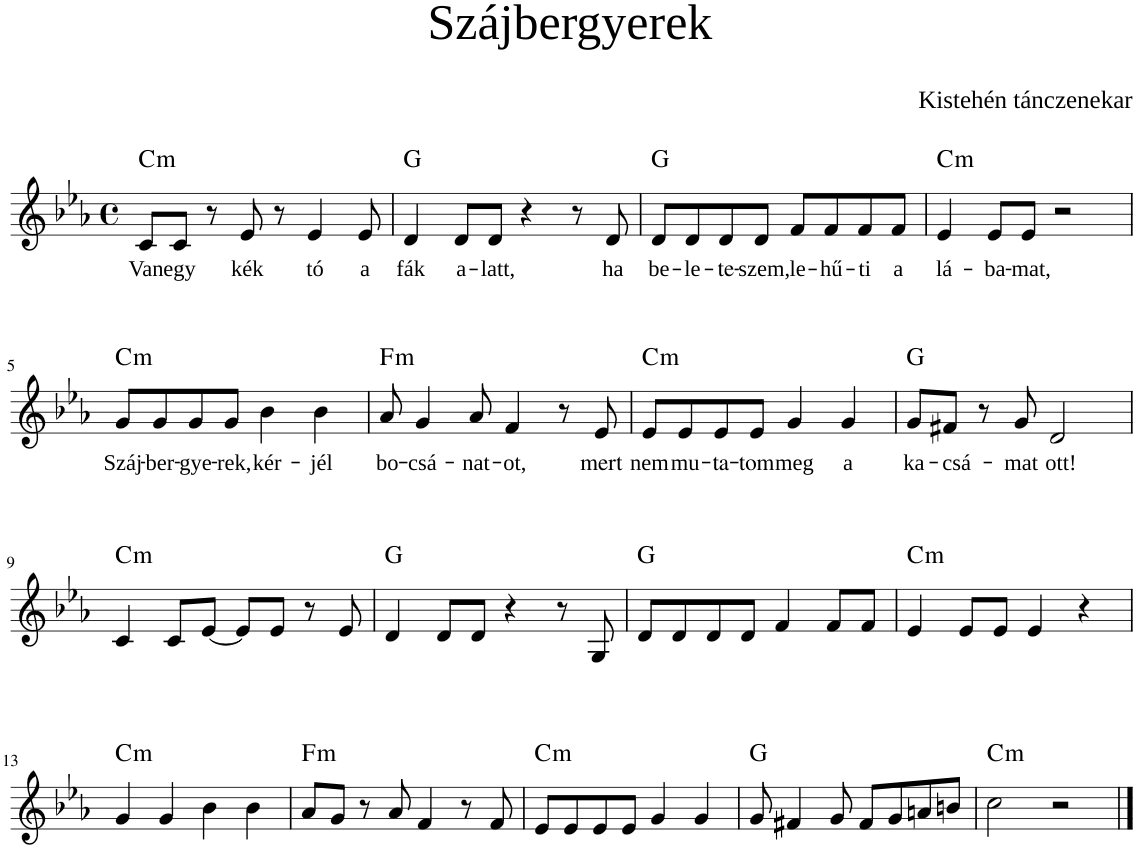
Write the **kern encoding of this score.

**kern	**text	**harte
*part1	*part1	*part1
*staff1	*staff1	*
*I"Piano	*	*
*I'Pno	*	*
*clefG2	*	*
*k[b-e-a-]	*	*
*M4/4	*	*
*met(c)	*	*
=1	=1	=1
!	!LO:LY:b	!LO:H:kt=m
8c/L	Van	C:min
!	!LO:LY:b	!
8c/J	egy	.
8r	.	.
!	!LO:LY:b	!
8e-/	kék	.
8r	.	.
!	!LO:LY:b	!
4e-/	tó	.
!	!LO:LY:b	!
8e-/	a	.
=2	=2	=2
!	!LO:LY:b	!LO:H:kt=N.C.
4d/	fák	N
!	!LO:LY:b	!
8d/L	a-	.
!	!LO:LY:b	!
8d/J	-latt,	.
4r	.	.
8r	.	.
!	!LO:LY:b	!
8d/	ha	.
=3	=3	=3
!	!LO:LY:b	!LO:H:kt=N.C.
8d/L	be-	N
!	!LO:LY:b	!
8d/	-le-	.
!	!LO:LY:b	!
8d/	-te-	.
!	!LO:LY:b	!
8d/J	-szem,	.
!	!LO:LY:b	!
8f/L	le-	.
!	!LO:LY:b	!
8f/	-hű-	.
!	!LO:LY:b	!
8f/	-ti	.
!	!LO:LY:b	!
8f/J	a	.
=4	=4	=4
!	!LO:LY:b	!LO:H:kt=m
4e-/	lá-	C:min
!	!LO:LY:b	!
8e-/L	-ba-	.
!	!LO:LY:b	!
8e-/J	-mat,	.
2r	.	.
!!LO:LB:g=z
=5	=5	=5
!	!LO:LY:b	!LO:H:kt=m
8g/L	Száj-	C:min
!	!LO:LY:b	!
8g/	-ber-	.
!	!LO:LY:b	!
8g/	-gye-	.
!	!LO:LY:b	!
8g/J	-rek,	.
!	!LO:LY:b	!
4b-\	kér-	.
!	!LO:LY:b	!
4b-\	-jél	.
=6	=6	=6
!	!LO:LY:b	!LO:H:kt=m
8a-/	bo-	F:min
!	!LO:LY:b	!
4g/	-csá-	.
!	!LO:LY:b	!
8a-/	-nat-	.
!	!LO:LY:b	!
4f/	-ot,	.
8r	.	.
!	!LO:LY:b	!
8e-/	mert	.
=7	=7	=7
!	!LO:LY:b	!LO:H:kt=m
8e-/L	nem	C:min
!	!LO:LY:b	!
8e-/	mu-	.
!	!LO:LY:b	!
8e-/	-ta-	.
!	!LO:LY:b	!
8e-/J	-tom	.
!	!LO:LY:b	!
4g/	meg	.
!	!LO:LY:b	!
4g/	a	.
=8	=8	=8
!	!LO:LY:b	!LO:H:kt=N.C.
8g/L	ka-	N
!	!LO:LY:b	!
8f#X/J	-csá-	.
8r	.	.
!	!LO:LY:b	!
8g/	-mat	.
!	!LO:LY:b	!
2d/	ott!	.
!!LO:LB:g=z
=9	=9	=9
!	!	!LO:H:kt=m
4c/	.	C:min
8c/L	.	.
[8e-/J	.	.
8e-/L]	.	.
8e-/J	.	.
8r	.	.
8e-/	.	.
=10	=10	=10
!	!	!LO:H:kt=N.C.
4d/	.	N
8d/L	.	.
8d/J	.	.
4r	.	.
8r	.	.
8G/	.	.
=11	=11	=11
!	!	!LO:H:kt=N.C.
8d/L	.	N
8d/	.	.
8d/	.	.
8d/J	.	.
4f/	.	.
8f/L	.	.
8f/J	.	.
=12	=12	=12
!	!	!LO:H:kt=m
4e-/	.	C:min
8e-/L	.	.
8e-/J	.	.
4e-/	.	.
4r	.	.
!!LO:LB:g=z
=13	=13	=13
!	!	!LO:H:kt=m
4g/	.	C:min
4g/	.	.
4b-\	.	.
4b-\	.	.
=14	=14	=14
!	!	!LO:H:kt=m
8a-/L	.	F:min
8g/J	.	.
8r	.	.
8a-/	.	.
4f/	.	.
8r	.	.
8f/	.	.
=15	=15	=15
!	!	!LO:H:kt=m
8e-/L	.	C:min
8e-/	.	.
8e-/	.	.
8e-/J	.	.
4g/	.	.
4g/	.	.
=16	=16	=16
!	!	!LO:H:kt=N.C.
8g/	.	N
4f#X/	.	.
8g/	.	.
8f#/L	.	.
8g/	.	.
8an/	.	.
8bn/J	.	.
=17	=17	=17
!	!	!LO:H:kt=m
2cc\	.	C:min
2r	.	.
==	==	==
*-	*-	*-
